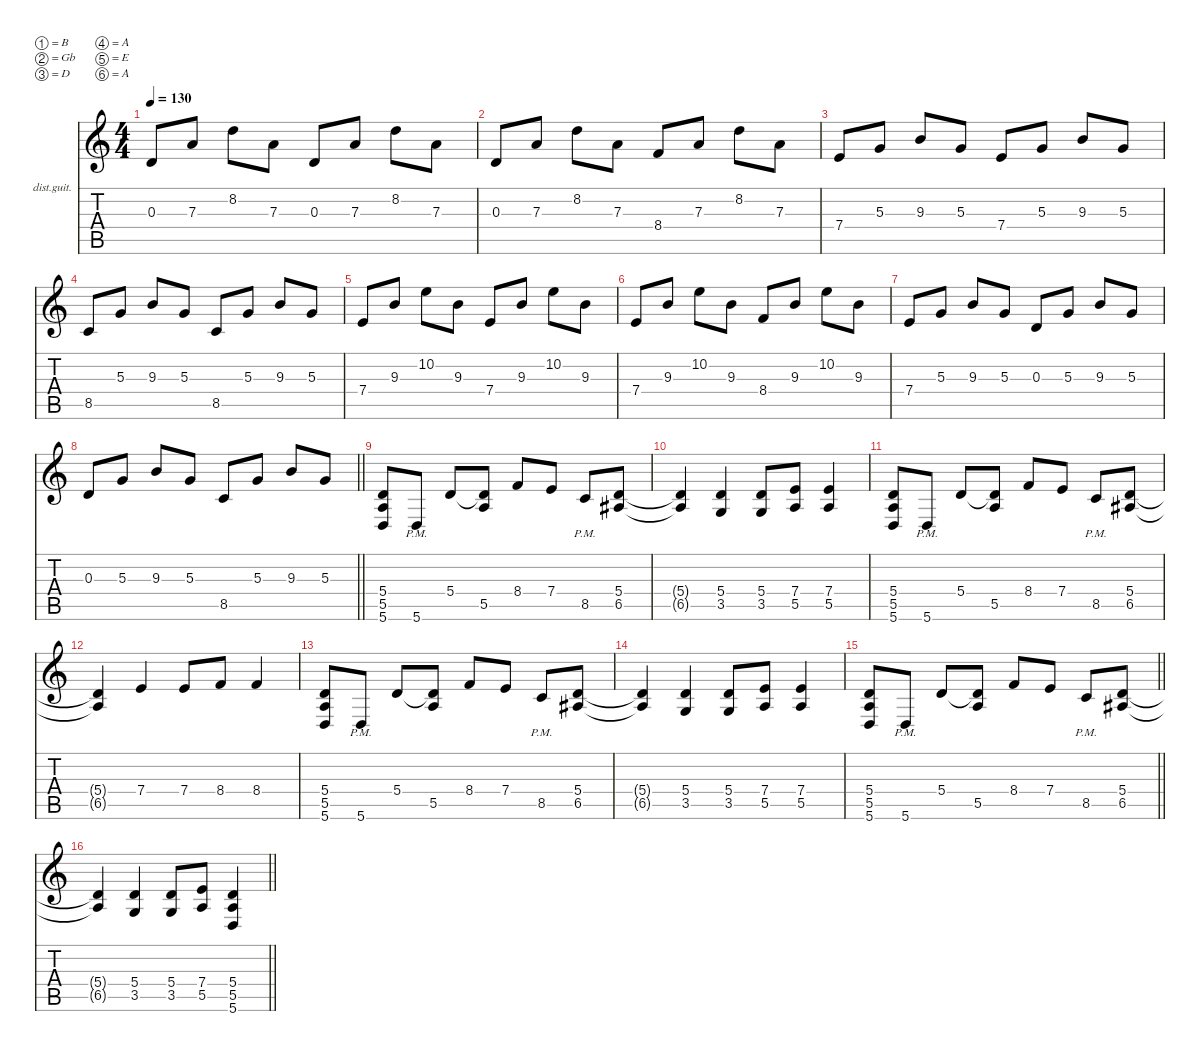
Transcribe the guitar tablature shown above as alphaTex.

\defaultSystemsLayout 4
\hideDynamics
\bracketExtendMode nobrackets
\firstSystemTrackNameOrientation horizontal
\otherSystemsTrackNameOrientation horizontal
\track ("Lead" "dist.guit.") {instrument distortionguitar}
\staff {score tabs}
\tuning (B3 Gb3 D3 A2 E2 A1)
\ts (4 4)
\tempo 130
\clef g2
\ks c
0.3.8{dy f beam Up} 7.3.8{beam Up} 8.2.8{beam Down} 7.3.8{beam Down} 0.3.8{beam Up} 7.3.8{beam Up} 8.2.8{beam Down} 7.3.8{beam Down} |
0.3.8{beam Up} 7.3.8{beam Up} 8.2.8{beam Down} 7.3.8{beam Down} 8.4.8{beam Up} 7.3.8{beam Up} 8.2.8{beam Down} 7.3.8{beam Down} |
7.4.8{beam Up} 5.3.8{beam Up} 9.3.8{beam Up} 5.3.8{beam Up} 7.4.8{beam Up} 5.3.8{beam Up} 9.3.8{beam Up} 5.3.8{beam Up} |
8.5.8{beam Up} 5.3.8{beam Up} 9.3.8{beam Up} 5.3.8{beam Up} 8.5.8{beam Up} 5.3.8{beam Up} 9.3.8{beam Up} 5.3.8{beam Up} |
7.4.8{beam Up} 9.3.8{beam Up} 10.2.8{beam Down} 9.3.8{beam Down} 7.4.8{beam Up} 9.3.8{beam Up} 10.2.8{beam Down} 9.3.8{beam Down} |
7.4.8{beam Up} 9.3.8{beam Up} 10.2.8{beam Down} 9.3.8{beam Down} 8.4.8{beam Up} 9.3.8{beam Up} 10.2.8{beam Down} 9.3.8{beam Down} |
7.4.8{beam Up} 5.3.8{beam Up} 9.3.8{beam Up} 5.3.8{beam Up} 0.3.8{beam Up} 5.3.8{beam Up} 9.3.8{beam Up} 5.3.8{beam Up} |
\barLineRight lightlight
0.3.8{beam Up} 5.3.8{beam Up} 9.3.8{beam Up} 5.3.8{beam Up} 8.5.8{beam Up} 5.3.8{beam Up} 9.3.8{beam Up} 5.3.8{beam Up} |
\section ("" "")
(5.4 5.5 5.6).8{beam Up} 5.6{pm}.8{beam Up} 5.4.8{beam Up} (5.4{t} 5.5).8{beam Up} 8.4.8{beam Up} 7.4.8{beam Up} 8.5{pm}.8{beam Up} (5.4 6.5{acc #}).8{beam Up} |
(5.4{t} 6.5{t acc #}).4{beam Up} (5.4 3.5).4{beam Up} (5.4 3.5).8{beam Up} (7.4 5.5).8{beam Up} (7.4 5.5).4{beam Up} |
(5.4 5.5 5.6).8{beam Up} 5.6{pm}.8{beam Up} 5.4.8{beam Up} (5.4{t} 5.5).8{beam Up} 8.4.8{beam Up} 7.4.8{beam Up} 8.5{pm}.8{beam Up} (5.4 6.5{acc #}).8{beam Up} |
(5.4{t} 6.5{t acc #}).4{beam Up} 7.4.4{beam Up} 7.4.8{beam Up} 8.4.8{beam Up} 8.4.4{beam Up} |
(5.4 5.5 5.6).8{beam Up} 5.6{pm}.8{beam Up} 5.4.8{beam Up} (5.4{t} 5.5).8{beam Up} 8.4.8{beam Up} 7.4.8{beam Up} 8.5{pm}.8{beam Up} (5.4 6.5{acc #}).8{beam Up} |
(5.4{t} 6.5{t acc #}).4{beam Up} (5.4 3.5).4{beam Up} (5.4 3.5).8{beam Up} (7.4 5.5).8{beam Up} (7.4 5.5).4{beam Up} |
\barLineRight lightlight
(5.4 5.5 5.6).8{beam Up} 5.6{pm}.8{beam Up} 5.4.8{beam Up} (5.4{t} 5.5).8{beam Up} 8.4.8{beam Up} 7.4.8{beam Up} 8.5{pm}.8{beam Up} (5.4 6.5{acc #}).8{beam Up} |
\section ("" "")
\barLineRight lightlight
(5.4{t} 6.5{t acc #}).4{beam Up} (5.4 3.5).4{beam Up} (5.4 3.5).8{beam Up} (7.4 5.5).8{beam Up} (5.4 5.5 5.6).4{beam Up}
